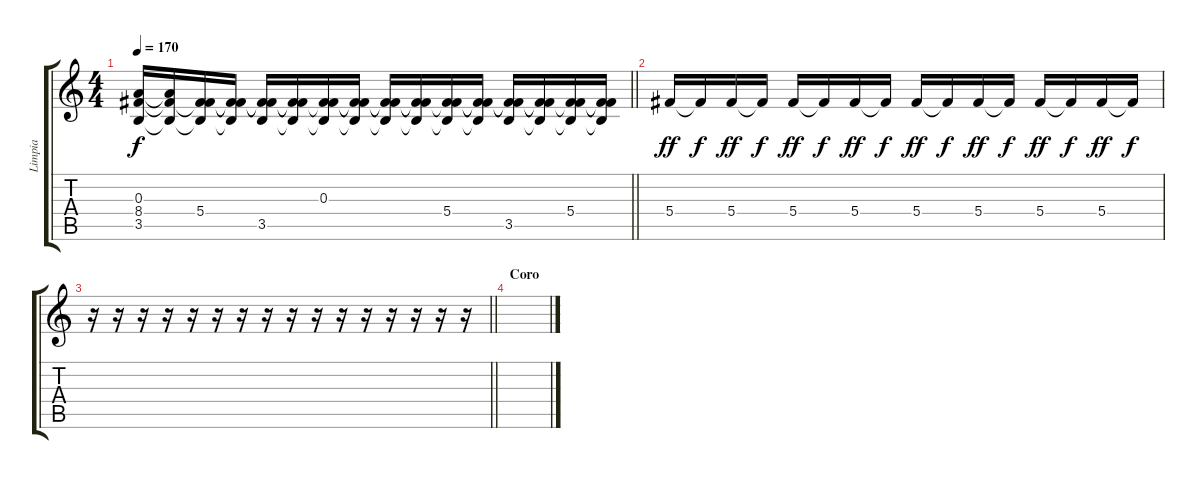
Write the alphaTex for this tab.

\track ("Limpia" "Limpia") {instrument electricguitarjazz}
\staff {score tabs}
\tuning (Eb4 Bb3 Gb3 Db3 Ab2 Eb2) {hide}
\ts (4 4)
\tempo 170
\clef g2
\barLineRight lightlight
\ks c
(0.3{t} 8.4{t} 3.5).16{dy f} (0.3{t} 8.4{t} 3.5{t}).16 (0.3{t} 5.4 3.5{t}).16 (0.3{t} 5.4{t} 3.5{t}).16 (0.3{t} 5.4{t} 3.5).16 (0.3{t} 5.4{t} 3.5{t}).16 (0.3 5.4{t} 3.5{t}).16 (0.3{t} 5.4{t} 3.5{t}).16 (0.3{t} 5.4{t} 3.5{t}).16 (0.3{t} 5.4{t} 3.5{t}).16 (0.3{t} 5.4 3.5{t}).16 (0.3{t} 5.4{t} 3.5{t}).16 (0.3{t} 5.4{t} 3.5).16 (0.3{t} 5.4{t} 3.5{t}).16 (0.3{t} 5.4 3.5{t}).16 (0.3{t} 5.4{t} 3.5{t}).16 |
5.4.16{dy ff} 5.4{t}.16{dy f} 5.4.16{dy ff} 5.4{t}.16{dy f} 5.4.16{dy ff} 5.4{t}.16{dy f} 5.4.16{dy ff} 5.4{t}.16{dy f} 5.4.16{dy ff} 5.4{t}.16{dy f} 5.4.16{dy ff} 5.4{t}.16{dy f} 5.4.16{dy ff} 5.4{t}.16{dy f} 5.4.16{dy ff} 5.4{t}.16{dy f} |
\barLineRight lightlight
r.16 r.16 r.16 r.16 r.16 r.16 r.16 r.16 r.16 r.16 r.16 r.16 r.16 r.16 r.16 r.16 |
\section ("" "Coro")
